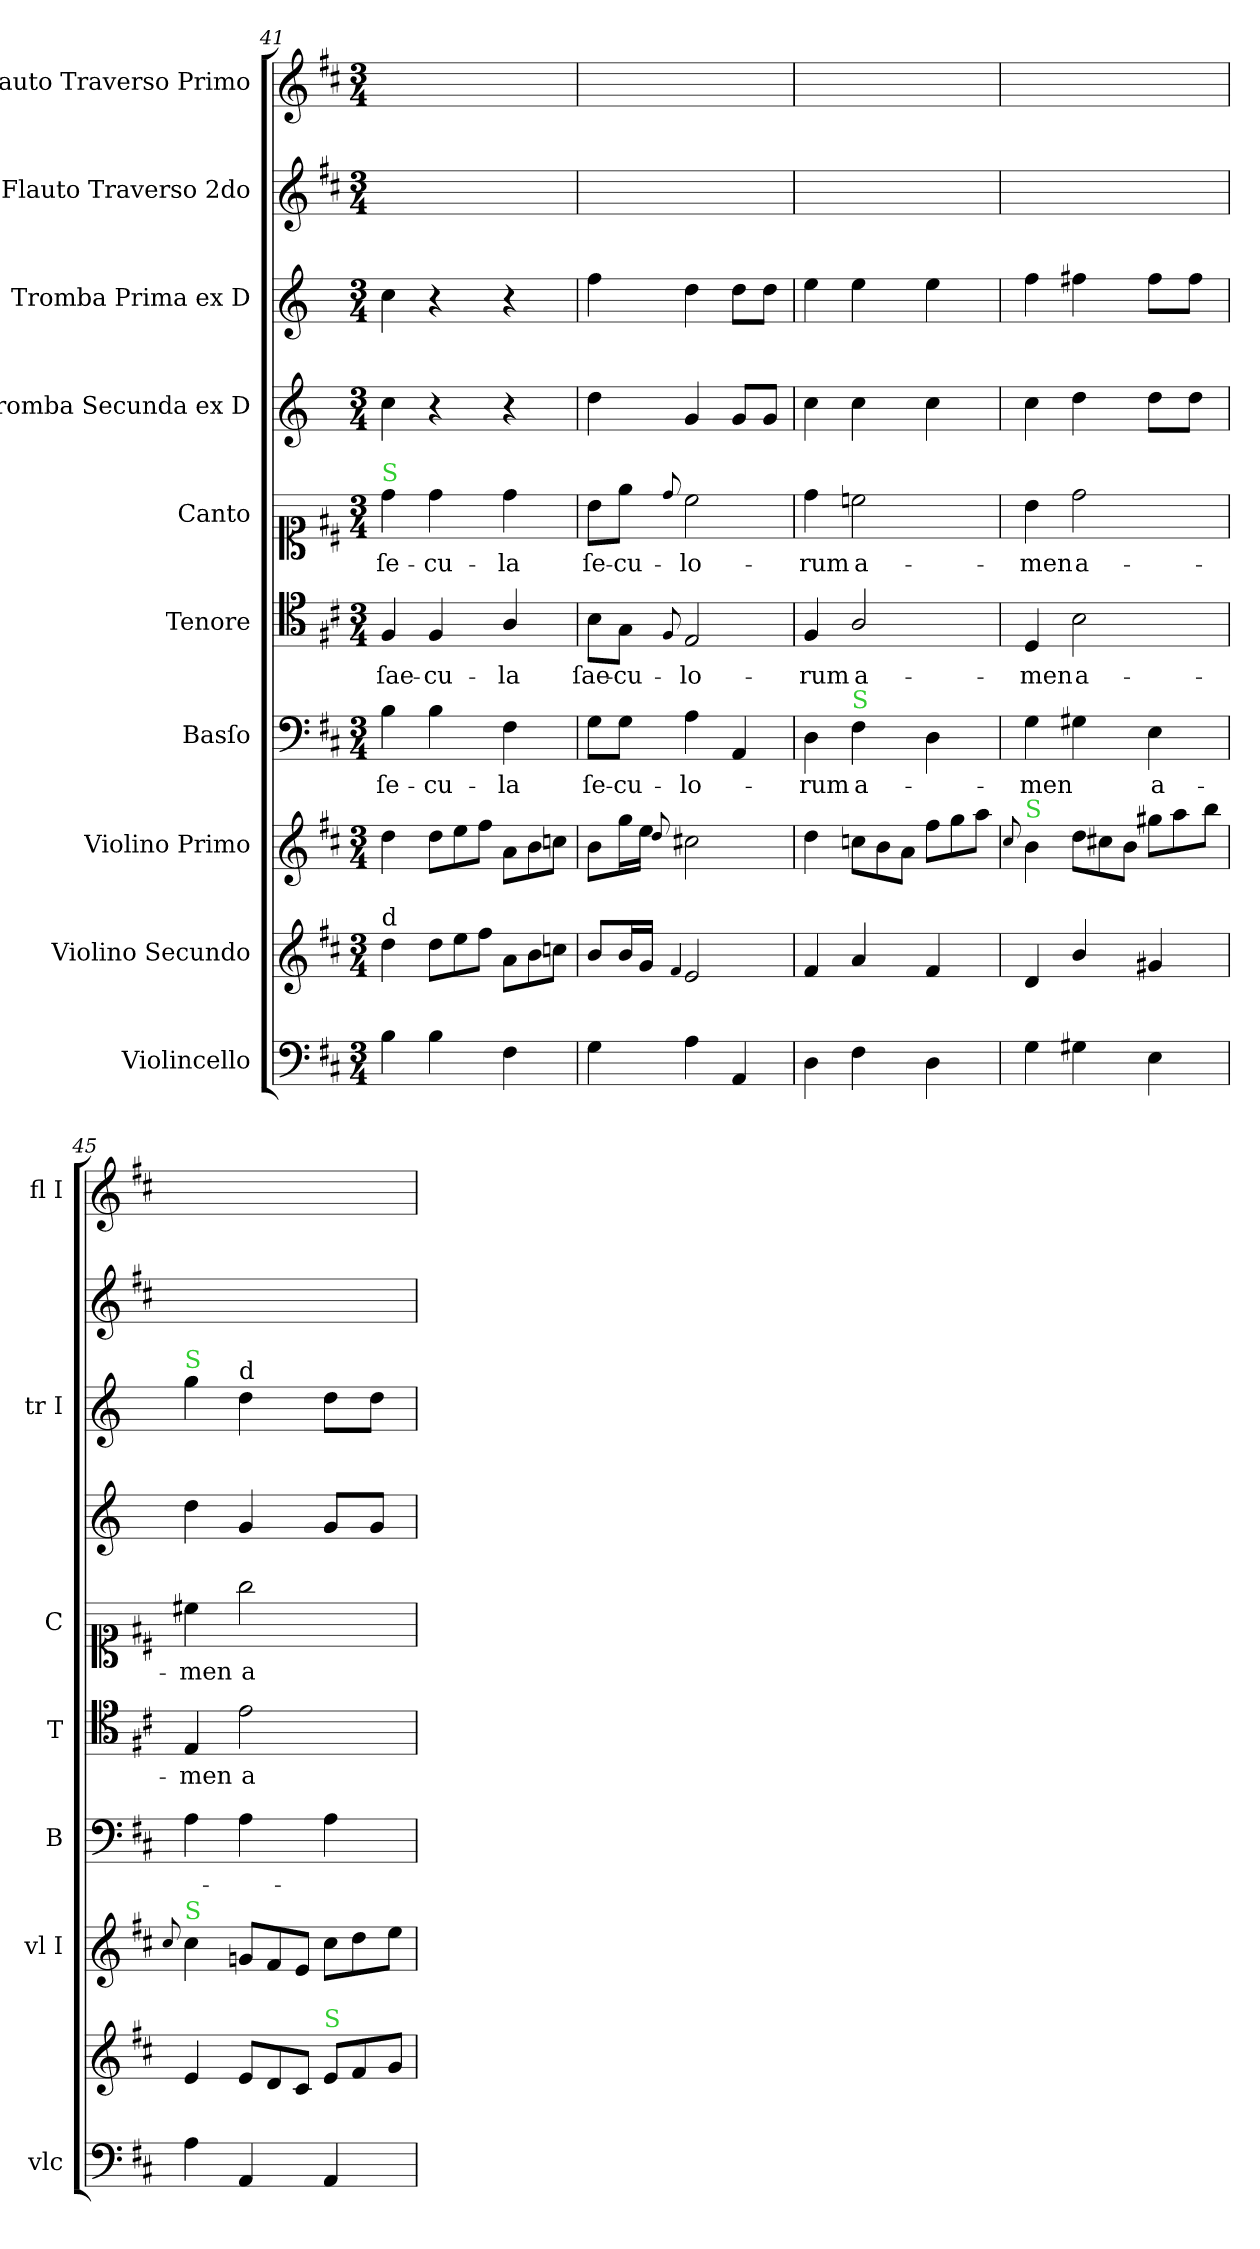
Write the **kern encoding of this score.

**kern	**kern	**kern	**kern	**text	**kern	**text	**kern	**text	**kern	**kern	**kern	**kern
*part10	*part9	*part8	*part7	*part7	*part6	*part6	*part5	*part5	*part4	*part3	*part2	*part1
*staff10	*staff9	*staff8	*staff7	*staff7	*staff6	*staff6	*staff5	*staff5	*staff4	*staff3	*staff2	*staff1
*I"Violincello	*I"Violino Secundo	*I"Violino Primo	*I"Basſo	*	*I"Tenore	*	*I"Canto	*	*I"Tromba Secunda ex D	*I"Tromba Prima ex D	*I"Flauto Traverso 2do	*I"Flauto Traverso Primo
*I'vlc	*	*I'vl I	*I'B	*	*I'T	*	*I'C	*	*	*I'tr I	*	*I'fl I
*clefF4	*clefG2	*clefG2	*clefF4	*	*clefC4	*	*clefC1	*	*clefG2	*clefG2	*clefG2	*clefG2
*	*	*	*	*	*	*	*	*	*ITrd-1c-2	*ITrd-1c-2	*	*
*k[f#c#]	*k[f#c#]	*k[f#c#]	*k[f#c#]	*	*k[f#c#]	*	*k[f#c#]	*	*k[f#c#]	*k[f#c#]	*k[f#c#]	*k[f#c#]
*M3/4	*M3/4	*M3/4	*M3/4	*	*M3/4	*	*M3/4	*	*M3/4	*M3/4	*M3/4	*M3/4
=41	=41	=41	=41	=41	=41	=41	=41	=41	=41	=41	=41	=41
!	!	!	!	!	!	!	!LO:TX:a:color=limegreen:t=S	!	!	!	!	!
!	!LO:TX:a:t=d	!	!	!	!	!	!	!	!	!	!	!
4B\	4dd\	4dd\	4B\	ſe-	4F#/	ſae-	4dd\	ſe-	4dd\	4dd\	2.ryy	2.ryy
*	*Xtuplet	*Xtuplet	*	*	*	*	*	*	*	*	*	*
4B\	12dd\L	12dd\L	4B\	-cu-	4F#/	-cu-	4dd\	-cu-	4r	4r	.	.
.	12ee\	12ee\	.	.	.	.	.	.	.	.	.	.
.	12ff#\J	12ff#\J	.	.	.	.	.	.	.	.	.	.
4F#\	12a\L	12a\L	4F#\	-la	4A/	-la	4dd\	-la	4r	4r	.	.
.	12b\	12b\	.	.	.	.	.	.	.	.	.	.
.	12ccn\J	12ccn\J	.	.	.	.	.	.	.	.	.	.
=42	=42	=42	=42	=42	=42	=42	=42	=42	=42	=42	=42	=42
4G\	8b/L	8b\L	8G\L	ſe-	8B\L	ſae-	8b\L	ſe-	4ee\	4gg\	2.ryy	2.ryy
.	16b/L	16gg\L	8G\J	-cu-	8G\J	-cu-	8ee\J	-cu-	.	.	.	.
.	16g/JJ	16ee\JJ	.	.	.	.	.	.	.	.	.	.
.	4qqf#/	8qqdd/	.	.	8qqF#/	.	8qqdd/	.	.	.	.	.
4A\	2e/	2cc#X\	4A\	-lo-	2E/	-lo-	2cc#\	-lo-	4a/	4ee\	.	.
4AA/	.	.	4AA/	.	.	.	.	.	8a/L	8ee\L	.	.
.	.	.	.	.	.	.	.	.	8a/J	8ee\J	.	.
=43	=43	=43	=43	=43	=43	=43	=43	=43	=43	=43	=43	=43
4D\	4f#/	4dd\	4D\	-rum	4F#/	-rum	4dd\	-rum	4dd\	4ff#\	2.ryy	2.ryy
!	!	!	!LO:TX:a:color=limegreen:t=S	!	!	!	!	!	!	!	!	!
4F#\	4a/	12ccn\L	4F#\	a-	2A/	a-	2ccn\	a-	4dd\	4ff#\	.	.
.	.	12b\	.	.	.	.	.	.	.	.	.	.
.	.	12a\J	.	.	.	.	.	.	.	.	.	.
4D\	4f#/	12ff#\L	4D\	.	.	.	.	.	4dd\	4ff#\	.	.
.	.	12gg\	.	.	.	.	.	.	.	.	.	.
.	.	12aa\J	.	.	.	.	.	.	.	.	.	.
=44	=44	=44	=44	=44	=44	=44	=44	=44	=44	=44	=44	=44
.	.	8qqcc#/	.	.	.	.	.	.	.	.	.	.
!	!	!LO:TX:a:color=limegreen:t=S	!	!	!	!	!	!	!	!	!	!
4G\	4d/	4b\	4G\	-men	4D/	-men	4b\	-men	4dd\	4gg\	2.ryy	2.ryy
4G#X\	4b/	12dd\L	4G#X\	.	2B\	a-	2dd\	a-	4ee\	4gg#X\	.	.
.	.	12cc#X\	.	.	.	.	.	.	.	.	.	.
.	.	12b\J	.	.	.	.	.	.	.	.	.	.
4E\	4g#X/	12gg#X\L	4E\	a-	.	.	.	.	8ee\L	8gg#\L	.	.
.	.	12aa\	.	.	.	.	.	.	.	.	.	.
.	.	.	.	.	.	.	.	.	8ee\J	8gg#\J	.	.
.	.	12bb\J	.	.	.	.	.	.	.	.	.	.
=45	=45	=45	=45	=45	=45	=45	=45	=45	=45	=45	=45	=45
.	.	8qqcc#/	.	.	.	.	.	.	.	.	.	.
!	!	!	!	!	!	!	!	!	!	!LO:TX:a:color=limegreen:t=S	!	!
!	!	!LO:TX:a:color=limegreen:t=S	!	!	!	!	!	!	!	!	!	!
4A\	4e/	4cc#\	4A\	.	4E/	-men	4cc#X\	-men	4ee\	4aa\	2.ryy	2.ryy
!	!	!	!	!	!	!	!	!	!	!LO:TX:a:t=d	!	!
4AA/	12e/L	12gn/L	4A\	.	2e\	a-	2gg\	a-	4a/	4ee\	.	.
.	12d/	12f#/	.	.	.	.	.	.	.	.	.	.
.	12c#/J	12e/J	.	.	.	.	.	.	.	.	.	.
!	!LO:TX:a:color=limegreen:t=S	!	!	!	!	!	!	!	!	!	!	!
4AA/	12e/L	12cc#\L	4A\	.	.	.	.	.	8a/L	8ee\L	.	.
.	12f#/	12dd\	.	.	.	.	.	.	.	.	.	.
.	.	.	.	.	.	.	.	.	8a/J	8ee\J	.	.
.	12g/J	12ee\J	.	.	.	.	.	.	.	.	.	.
=	=	=	=	=	=	=	=	=	=	=	=	=
*-	*-	*-	*-	*-	*-	*-	*-	*-	*-	*-	*-	*-
